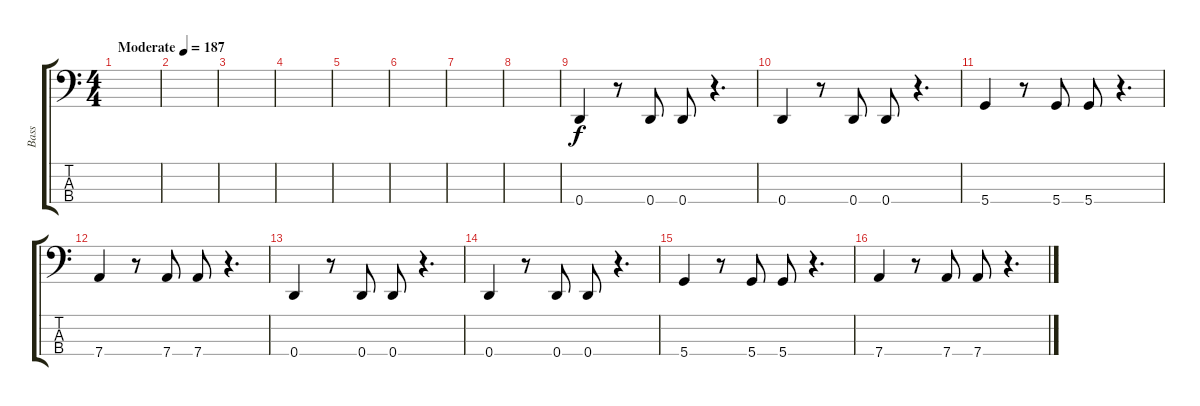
\track ("Bass" "Bass") {instrument electricbasspick}
\staff {score tabs}
\tuning (G2 D2 A1 D1) {hide}
\ts (4 4)
\tempo (187 "Moderate")
\clef f4
\ks c
|
|
|
|
|
|
|
|
0.4.4 r.8 0.4.8 0.4.8 r.4{d} |
0.4.4 r.8 0.4.8 0.4.8 r.4{d} |
5.4.4 r.8 5.4.8 5.4.8 r.4{d} |
7.4.4 r.8 7.4.8 7.4.8 r.4{d} |
0.4.4 r.8 0.4.8 0.4.8 r.4{d} |
0.4.4 r.8 0.4.8 0.4.8 r.4{d} |
5.4.4 r.8 5.4.8 5.4.8 r.4{d} |
7.4.4 r.8 7.4.8 7.4.8 r.4{d}
